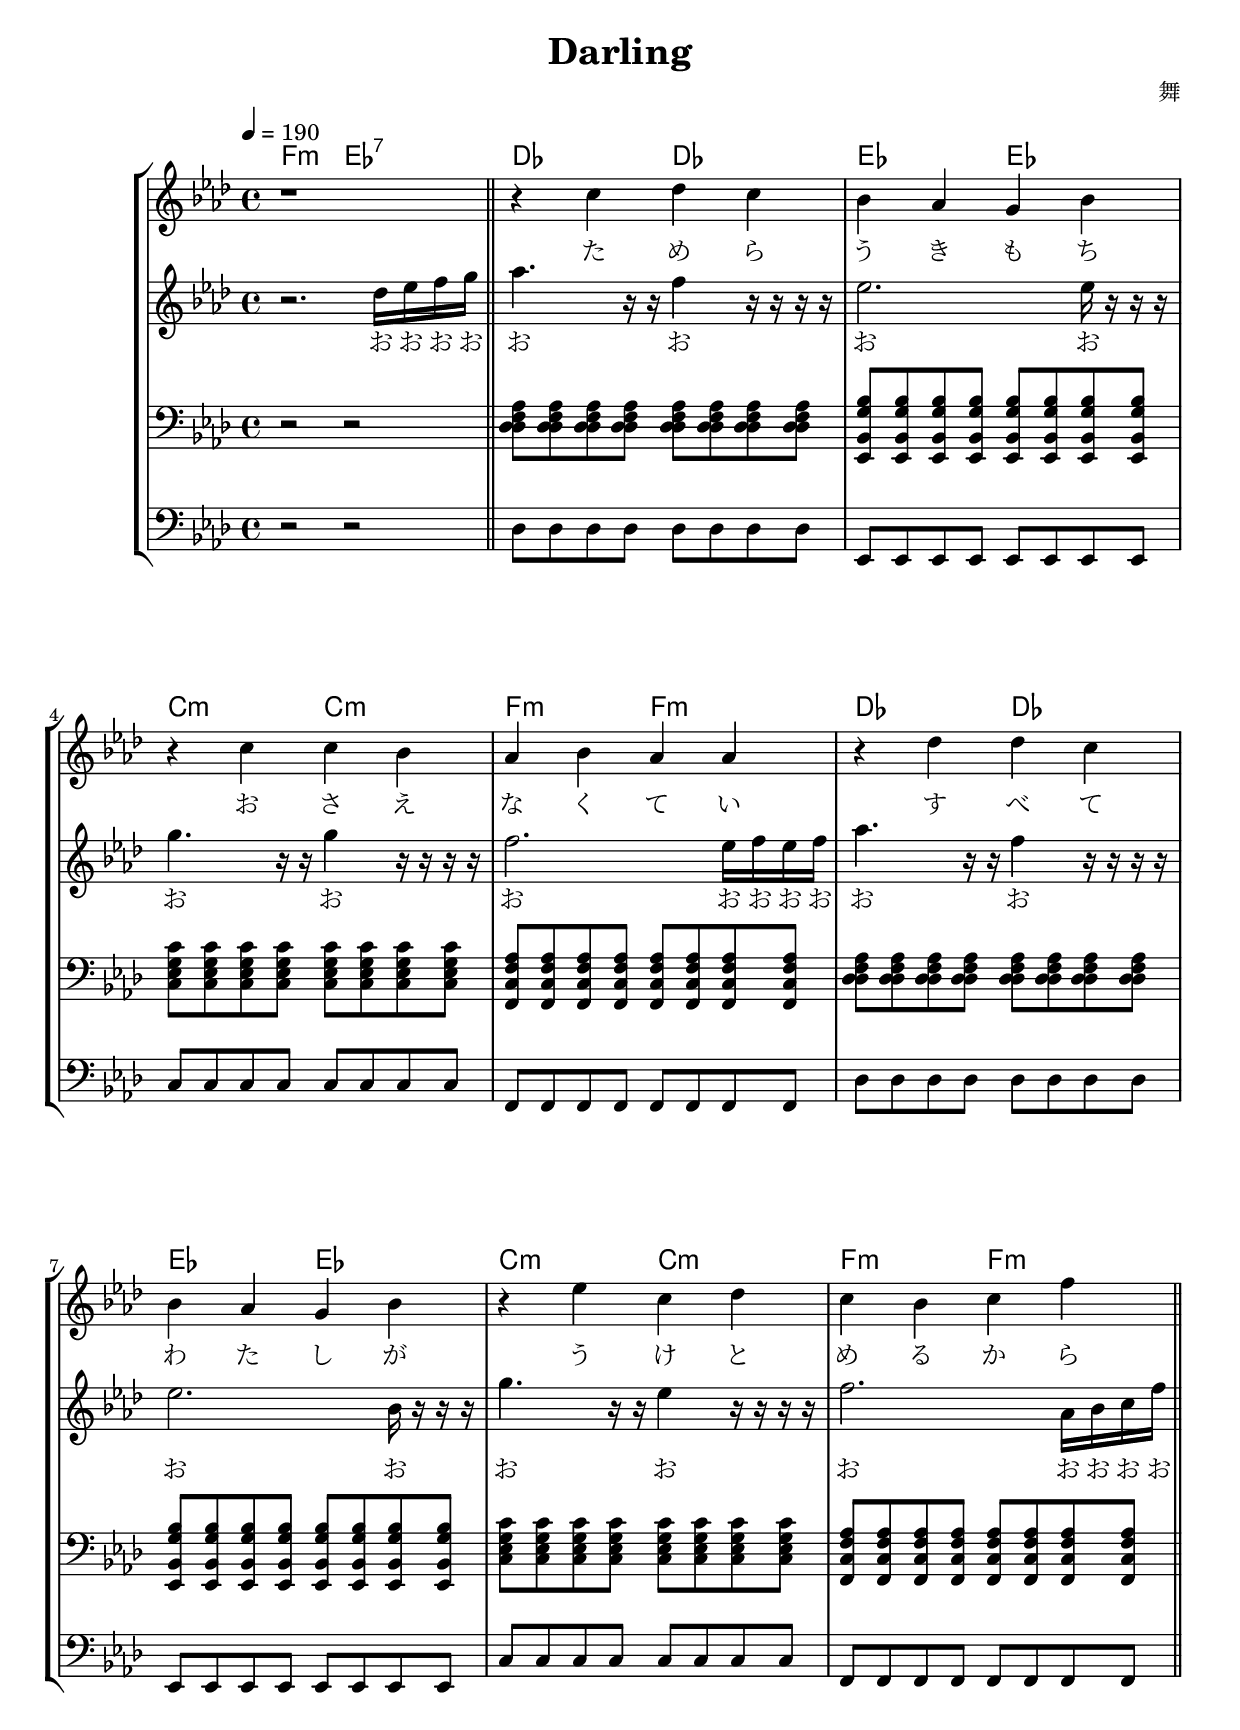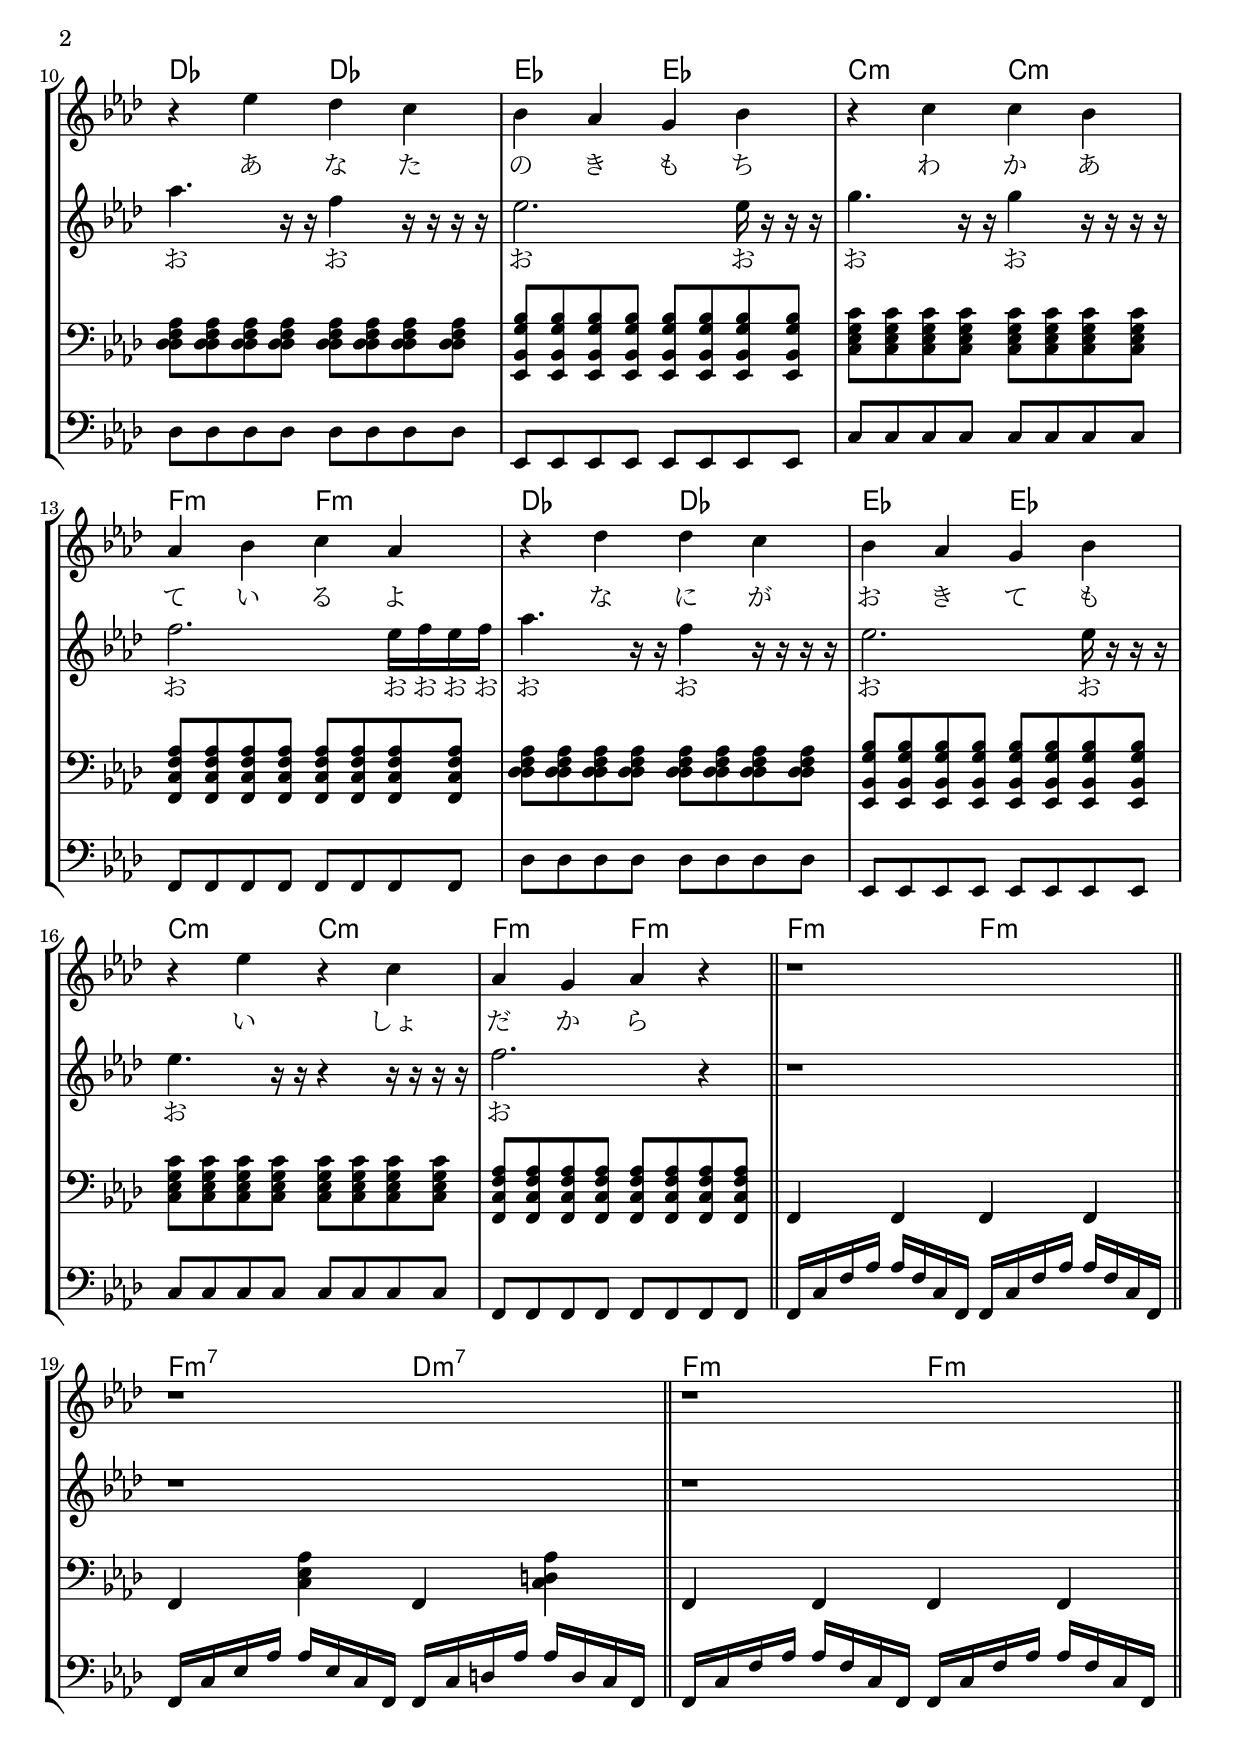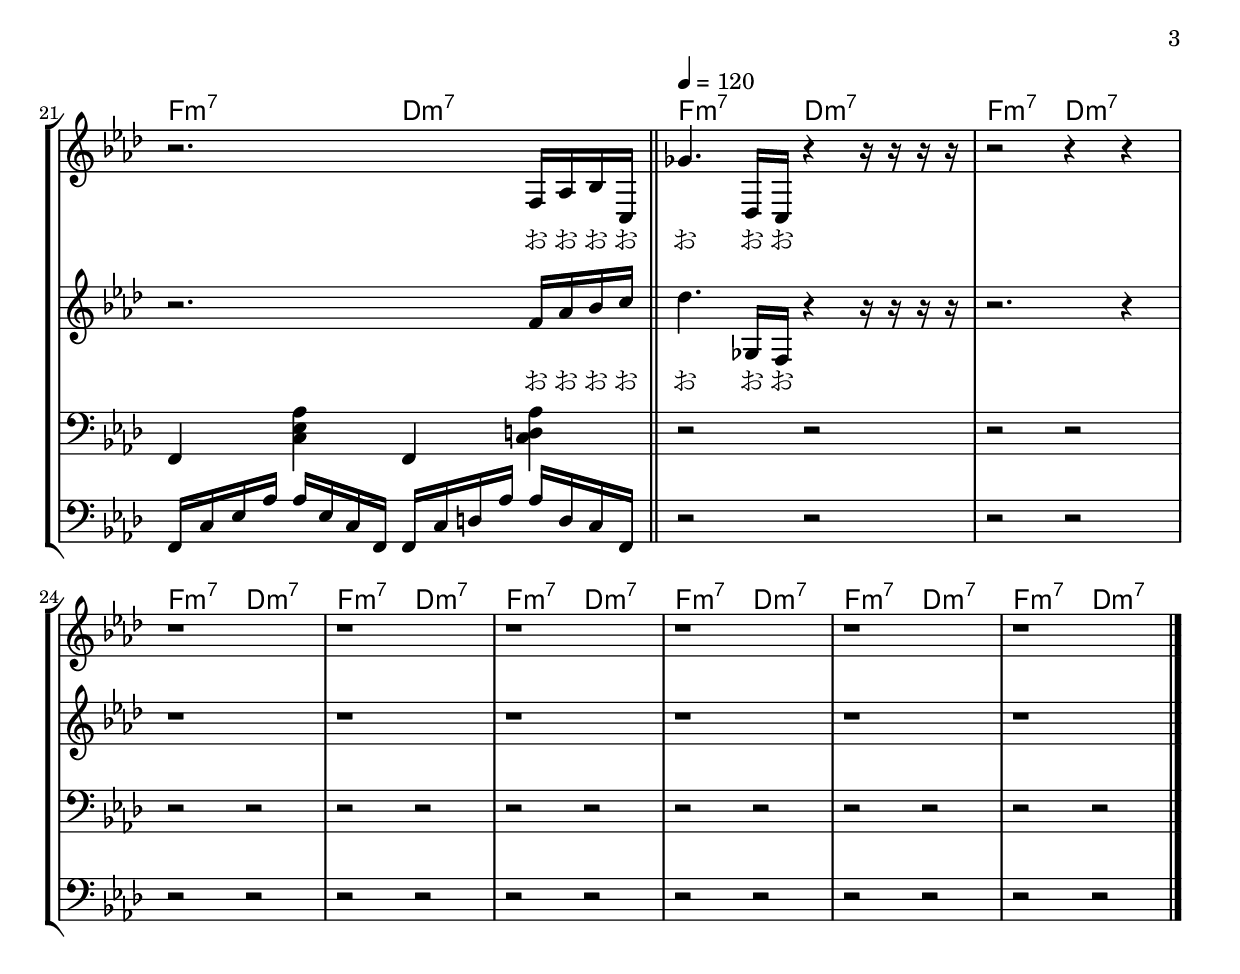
\version "2.12.1"

\header {
	title = \markup {Darling}
	composer = \markup \center-column {舞}
}

harmony = \chordmode {
	f2:m es:7 

	des des es es c:m c:m f:m f:m des des es es c:m c:m f:m f:m 

	des des es es c:m c:m f:m f:m des des es es c:m c:m f:m f:m 

	f:m f:m 

	f:min7 d:m7 

	f:m f:m 

	f:min7 d:m7 

	f:min7 d:m7 f:min7 d:m7 f:min7 d:m7 f:min7 d:m7 f:min7 d:m7 f:min7 d:m7 f:min7 d:m7 f:min7 d:m7 
}

melody = {
	\key as \major
	\tempo 4 = 190
	r1   
	\set Staff.midiInstrument = #"fss0.32"
	 r4  c''4  des''4  c''4 
	bes'4  as'4  g'4  bes'4 
	r4  c''4  c''4  bes'4 
	as'4  bes'4  as'4  as'4 
	r4  des''4  des''4  c''4 
	bes'4  as'4  g'4  bes'4 
	r4  es''4  c''4  des''4 
	c''4  bes'4  c''4  f''4
	\set Staff.midiInstrument = #"fss0.32"
	 r4  es''4  des''4  c''4 
	bes'4  as'4  g'4  bes'4 
	r4  c''4  c''4  bes'4 
	as'4  bes'4  c''4  as'4 
	r4  des''4  des''4  c''4 
	bes'4  as'4  g'4  bes'4 
	r4  es''4  r4  c''4 
	as'4  g'4  as'4  r4
	r1   
	r1   
	r1   
	r2. 
	\set Staff.midiInstrument = #"Lead 8 (bass+lead)"
	f16  as16  bes16  c16 
		\tempo 4 = 120
ges'4.  des16  c16  r4  r16  r16  r16  r16 
	r2  r4  	r4 r1 r1 r1 r1 r1 r1 	\bar "|."
}

words = \lyricmode {
	
	た  め  ら  う  き  も  ち  お  さ  え  な  く  て  い  す  べ  て  わ  た  し  が  う  け  と  め  る  か  ら  
	あ  な  た  の  き  も  ち  わ  か  あ  て  い  る  よ  な  に  が  お  き  て  も  い  しょ  だ  か  ら  
	
	
	
	
	お  お  お  お  お  お  お  
}

secondmelody = {
	\key as \major
	\tempo 4 = 190
	r2. 
	\set Staff.midiInstrument = #"Pad 1 (new age)"
	des''16  es''16  f''16  g''16 
	as''4.  r16  r16  f''4  r16  r16  r16  r16 
	es''2.  es''16  r16  r16  r16 
	g''4.  r16  r16  g''4  r16  r16  r16  r16 
	f''2.  es''16  f''16  es''16  f''16 
	as''4.  r16  r16  f''4  r16  r16  r16  r16 
	es''2.  bes'16  r16  r16  r16 
	g''4.  r16  r16  es''4  r16  r16  r16  r16 
	f''2.  	\set Staff.midiInstrument = #"Pad 1 (new age)"
	as'16  bes'16  c''16  f''16 
	as''4.  r16  r16  f''4  r16  r16  r16  r16 
	es''2.  es''16  r16  r16  r16 
	g''4.  r16  r16  g''4  r16  r16  r16  r16 
	f''2.  es''16  f''16  es''16  f''16 
	as''4.  r16  r16  f''4  r16  r16  r16  r16 
	es''2.  es''16  r16  r16  r16 
	es''4.  r16  r16  r4  r16  r16  r16  r16 
	f''2.  	r4 	r1   
	r1   
	r1   
	r2. 
	\set Staff.midiInstrument = #"FX 8 (sci-fi)"
	f'16  as'16  bes'16  c''16 
		\tempo 4 = 120
des''4.  ges16  f16  r4  r16  r16  r16  r16 
	r2.  	r4 r1 r1 r1 r1 r1 r1 	\bar "|."
}

secondwords = \lyricmode {
	
	お  お  お  お  お  お  お  お  お  お  お  お  お  お  お  お  お  お  お  お  お  お  
	お  お  お  お  お  お  お  お  お  お  お  お  お  お  お  お  お  お  お  お  お  
	
	
	
	
	お  お  お  お  お  お  お  
}

tempochange = {
	\tempo 4 = 190
	r1 \bar "||"
	\tempo 4 = 190
	r1 | r1 | r1 | r1 | r1 | r1 | r1 | r1 \bar "||"
	\tempo 4 = 190
	r1 | r1 | r1 | r1 | r1 | r1 | r1 | r1 \bar "||"
	\tempo 4 = 190
	r1 \bar "||"
	\tempo 4 = 190
	r1 \bar "||"
	\tempo 4 = 190
	r1 \bar "||"
	\tempo 4 = 190
	r1 \bar "||"
	\tempo 4 = 120
	r1 | r1 | r1 | r1 | r1 | r1 | r1 | r1 \bar "|."
}

mainacc = {
	\clef bass
	\set Staff.midiInstrument = #"FX 6 (goblins)"
	\key as \major
	\tempo 4 = 190
	r2
	r2
	\bar "||"

	\set Staff.midiInstrument = #"Lead 8 (bass+lead)"
	<des des f as>8 <des des f as>8 <des des f as>8 <des des f as>8
	<des des f as>8 <des des f as>8 <des des f as>8 <des des f as>8
	<es, bes, g bes>8 <es, bes, g bes>8 <es, bes, g bes>8 <es, bes, g bes>8
	<es, bes, g bes>8 <es, bes, g bes>8 <es, bes, g bes>8 <es, bes, g bes>8
	<c es g c'>8 <c es g c'>8 <c es g c'>8 <c es g c'>8
	<c es g c'>8 <c es g c'>8 <c es g c'>8 <c es g c'>8
	<f, c f as>8 <f, c f as>8 <f, c f as>8 <f, c f as>8
	<f, c f as>8 <f, c f as>8 <f, c f as>8 <f, c f as>8
	<des des f as>8 <des des f as>8 <des des f as>8 <des des f as>8
	<des des f as>8 <des des f as>8 <des des f as>8 <des des f as>8
	<es, bes, g bes>8 <es, bes, g bes>8 <es, bes, g bes>8 <es, bes, g bes>8
	<es, bes, g bes>8 <es, bes, g bes>8 <es, bes, g bes>8 <es, bes, g bes>8
	<c es g c'>8 <c es g c'>8 <c es g c'>8 <c es g c'>8
	<c es g c'>8 <c es g c'>8 <c es g c'>8 <c es g c'>8
	<f, c f as>8 <f, c f as>8 <f, c f as>8 <f, c f as>8
	<f, c f as>8 <f, c f as>8 <f, c f as>8 <f, c f as>8
	\bar "||"

	\set Staff.midiInstrument = #"Lead 8 (bass+lead)"
	<des des f as>8 <des des f as>8 <des des f as>8 <des des f as>8
	<des des f as>8 <des des f as>8 <des des f as>8 <des des f as>8
	<es, bes, g bes>8 <es, bes, g bes>8 <es, bes, g bes>8 <es, bes, g bes>8
	<es, bes, g bes>8 <es, bes, g bes>8 <es, bes, g bes>8 <es, bes, g bes>8
	<c es g c'>8 <c es g c'>8 <c es g c'>8 <c es g c'>8
	<c es g c'>8 <c es g c'>8 <c es g c'>8 <c es g c'>8
	<f, c f as>8 <f, c f as>8 <f, c f as>8 <f, c f as>8
	<f, c f as>8 <f, c f as>8 <f, c f as>8 <f, c f as>8
	<des des f as>8 <des des f as>8 <des des f as>8 <des des f as>8
	<des des f as>8 <des des f as>8 <des des f as>8 <des des f as>8
	<es, bes, g bes>8 <es, bes, g bes>8 <es, bes, g bes>8 <es, bes, g bes>8
	<es, bes, g bes>8 <es, bes, g bes>8 <es, bes, g bes>8 <es, bes, g bes>8
	<c es g c'>8 <c es g c'>8 <c es g c'>8 <c es g c'>8
	<c es g c'>8 <c es g c'>8 <c es g c'>8 <c es g c'>8
	<f, c f as>8 <f, c f as>8 <f, c f as>8 <f, c f as>8
	<f, c f as>8 <f, c f as>8 <f, c f as>8 <f, c f as>8
	\bar "||"

	\set Staff.midiInstrument = #"Lead 8 (bass+lead)"
	f,4 f,4
	f,4 f,4
	\bar "||"

	\set Staff.midiInstrument = #"FX 2 (soundtrack)"
	f,4 <c es as>4
	f,4 <c d as>4
	\bar "||"

	\set Staff.midiInstrument = #"Lead 8 (bass+lead)"
	f,4 f,4
	f,4 f,4
	\bar "||"

	\set Staff.midiInstrument = #"FX 2 (soundtrack)"
	f,4 <c es as>4
	f,4 <c d as>4
	\bar "||"

	\set Staff.midiInstrument = #"Pad 1 (new age)"
	\tempo 4 = 120
	r2
	r2
	r2
	r2
	r2
	r2
	r2
	r2
	r2
	r2
	r2
	r2
	r2
	r2
	r2
	r2
	\bar "|."
}

subacc = {
	\clef bass
	\set Staff.midiInstrument = #"English Horn"
	\key as \major
	\tempo 4 = 190
	r2
	r2
	\bar "||"

	\set Staff.midiInstrument = #"Pizzicato Strings"
	des8 des8 des8 des8
	des8 des8 des8 des8
	es,8 es,8 es,8 es,8
	es,8 es,8 es,8 es,8
	c8 c8 c8 c8
	c8 c8 c8 c8
	f,8 f,8 f,8 f,8
	f,8 f,8 f,8 f,8
	des8 des8 des8 des8
	des8 des8 des8 des8
	es,8 es,8 es,8 es,8
	es,8 es,8 es,8 es,8
	c8 c8 c8 c8
	c8 c8 c8 c8
	f,8 f,8 f,8 f,8
	f,8 f,8 f,8 f,8
	\bar "||"

	\set Staff.midiInstrument = #"Pizzicato Strings"
	des8 des8 des8 des8
	des8 des8 des8 des8
	es,8 es,8 es,8 es,8
	es,8 es,8 es,8 es,8
	c8 c8 c8 c8
	c8 c8 c8 c8
	f,8 f,8 f,8 f,8
	f,8 f,8 f,8 f,8
	des8 des8 des8 des8
	des8 des8 des8 des8
	es,8 es,8 es,8 es,8
	es,8 es,8 es,8 es,8
	c8 c8 c8 c8
	c8 c8 c8 c8
	f,8 f,8 f,8 f,8
	f,8 f,8 f,8 f,8
	\bar "||"

	\set Staff.midiInstrument = #"Brass Section"
	f,16 c f as as f c f,
	f,16 c f as as f c f,
	\bar "||"

	\set Staff.midiInstrument = #"Lead 8 (bass+lead)"
	f,16 c es as as es c f,
	f,16 c d as as d c f,
	\bar "||"

	\set Staff.midiInstrument = #"Brass Section"
	f,16 c f as as f c f,
	f,16 c f as as f c f,
	\bar "||"

	\set Staff.midiInstrument = #"Lead 8 (bass+lead)"
	f,16 c es as as es c f,
	f,16 c d as as d c f,
	\bar "||"

	\set Staff.midiInstrument = #"Brass Section"
	\tempo 4 = 120
	r2
	r2
	r2
	r2
	r2
	r2
	r2
	r2
	r2
	r2
	r2
	r2
	r2
	r2
	r2
	r2
	\bar "|."
}

percA = {
	\drummode {
	hh4 hh4 hh2  \bar "||"
	r8 cymr8 cymr8 cymr8 cymr8 cymr8 cymr8 cymr8  |cymr8 cymr8 cymr8 cymr8 cymr8 cymr8 cymr8 cymr8  |cymr8 cymr8 cymr8 cymr8 cymr8 cymr8 cymr8 cymr8  |cymr8 cymr8 cymr8 cymr8 cymr8 cymr8 cymr8 cymr8  |r8 cymr8 cymr8 cymr8 cymr8 cymr8 cymr8 cymr8  |cymr8 cymr8 cymr8 cymr8 cymr8 cymr8 cymr8 cymr8  |cymr8 cymr8 cymr8 cymr8 cymr8 cymr8 cymr8 cymr8  |cymr8 cymr8 cymr4 cymr8 cymr4.  \bar "||"
	r4 hh4 hh4 hh4  |hh4 hh4 hh4 hh4  |hh4 hh4 hh4 hh4  |hh4 hh4 hh4 hh4  |r4 hh4 hh4 hh4  |hh4 hh4 hh4 hh4  |hh4 hh4 hh4 hh4  |r1  \bar "||"
	cymr8 cymr16 cymr16 cymr8 cymr16 cymr16 cymr8 cymr16 cymr16 cymr8 cymr8  \bar "||"
	r8 sn8 sn4 sn8 sn8 sn16 sn8 sn16  \bar "||"
	cymr8 cymr16 cymr16 cymr8 cymr16 cymr16 cymr8 cymr16 cymr16 cymr8 cymr8  \bar "||"
	r8 sn8 sn4 sn8 sn8 sn16 sn8 sn16  \bar "||"
	r1 |r1 |r1 |r1 |r1 |r1 |r1 |r1 \bar "|."
	}
}

percB = {
	\drummode {
	r4 sn4 r16 sn16 sn16 sn16 sn16 sn16 sn16 sn16  \bar "||"
	r4 sn8 sn4. sn4  |r4 sn8 sn4. sn4  |r4 sn8 sn4. sn4  |r4 sn8 sn4. sn4  |r4 sn8 sn4. sn4  |r4 sn8 sn4. sn4  |r4 sn8 sn4. sn4  |r8 sn8 sn4 sn8 sn8 sn16 sn16 sn16 sn16  \bar "||"
	r4 sn8 sn4. sn4  |r4 sn8 sn4. sn4  |r4 sn8 sn4. sn4  |r4 sn8 sn4. sn4  |r4 sn8 sn4. sn4  |r4 sn8 sn4. sn4  |r4 sn8 sn4. sn4  |sn16 sn16 sn16 sn16 sn16 sn16 sn16 sn16 sn16 sn16 sn16 sn16 sn16 sn16 sn16 sn16  \bar "||"
	r4 sn2 sn8 sn16 sn16  \bar "||"
	r1  \bar "||"
	r4 sn2 sn8 sn16 sn16  \bar "||"
	r1  \bar "||"
	r1 |r1 |r1 |r1 |r1 |r1 |r1 |r1 \bar "|."
	}
}

percC = {
	\drummode {
	bd8 bd8 bd8 bd8 bd8 bd8 bd8 bd8  \bar "||"
	bd4 bd4 bd4 bd4  |bd4 bd4 bd8 bd8 bd4  |bd4 bd4 bd4 bd4  |bd4 bd4 bd8 bd8 bd4  |bd4 bd4 bd4 bd4  |bd4 bd4 bd8 bd8 bd4  |bd4 bd4 bd4 bd4  |bd4. bd8 bd4 bd8 bd8  \bar "||"
	bd4 bd4 bd4 bd4  |bd4 bd4 bd4 bd8 bd8  |bd4 bd4 bd4 bd4  |bd4 bd4 bd4 bd8 bd8  |bd4 bd4 bd4 bd4  |bd4 bd4 bd4 bd8 bd8  |bd4 bd4 bd4 bd4  |bd4 bd4 bd8 bd8 bd8 bd8  \bar "||"
	bd8. bd16 bd8. bd16 bd8. bd16 bd8. bd16  \bar "||"
	toml8 toml8 toml8 toml8 toml8 toml8 toml8 toml8  \bar "||"
	bd8. bd16 bd8. bd16 bd8. bd16 bd8. bd16  \bar "||"
	toml8 toml8 toml8 toml8 toml8 toml8 toml8 toml8  \bar "||"
	r1 |r1 |r1 |r1 |r1 |r1 |r1 |r1 \bar "|."
	}
}

percD = {
	\drummode {
	r8 hho4 hho2 r8  \bar "||"
	cymc1  |r1 |r1 |r1 |cymc1  |r1 |r1 |r1 \bar "||"
	r8 hhp4 hhp4 hhp4 hhp8  |r8 hhp4 hhp4 hhp4 hhp8  |r8 hhp4 hhp4 hhp4 hhp8  |r8 hhp4 hhp4 hhp4 hhp8  |r8 hhp4 hhp4 hhp4 hhp8  |r8 hhp4 hhp4 hhp4 hhp8  |r8 hhp4 hhp4 hhp4 hhp8  |r8 hhp4 hhp4 hhp4 hhp8  \bar "||"
	r4. tommh2 r8  \bar "||"
	r4. r16 tomfh2 r16  \bar "||"
	r4. tommh2 r8  \bar "||"
	r4. r16 tomfh2 r16  \bar "||"
	r1 |r1 |r1 |r1 |r1 |r1 |r1 |r1 \bar "|."
	}
}

percE = {
	\drummode {
	cymc4 cymc4 cymc4 cymc4  \bar "||"
	r1 |r1 |r1 |r1 |r1 |r1 |r1 |r4 r16 hhp8 hhp2 r16  \bar "||"
	cymc1  |r1 |r1 |r1 |cymc1  |r1 |r1 |r1 \bar "||"
	r2 r16 toml4. r16  \bar "||"
	bd4. bd8 bd4 r16 bd8.  \bar "||"
	r2 r16 toml4. r16  \bar "||"
	bd4. bd8 bd4 r16 bd8.  \bar "||"
	r1 |r1 |r1 |r1 |r1 |r1 |r1 |r1 \bar "|."
	}
}

percF = {
	\drummode {
	r8 tommh2 tommh8. tommh16 tommh8  \bar "||"
	r1 |r1 |r1 |r1 |r1 |r1 |r1 |r4. hh2 r8  \bar "||"
	r1 | r1 | r1 | r1 | r1 | r1 | r1 | r1 \bar "||"
	cymc1  \bar "||"
	cymc1  \bar "||"
	cymc1  \bar "||"
	cymc1  \bar "||"
	r1 | r1 | r1 | r1 | r1 | r1 | r1 | r1 \bar "|."
	}
}

percG = {
	\drummode {
	r4. toml16 toml2 toml16  \bar "||"
	r1 | r1 | r1 | r1 | r1 | r1 | r1 | r1 \bar "||"
	r1 | r1 | r1 | r1 | r1 | r1 | r1 | r1 \bar "||"
	r1 \bar "||"
	r1 \bar "||"
	r1 \bar "||"
	r1 \bar "||"
	r1 | r1 | r1 | r1 | r1 | r1 | r1 | r1 \bar "|."
	}
}

\score {
	<<
		\new StaffGroup <<
			\new ChordNames {\harmony}
			\new Voice = "melody" {\melody}
			\new Lyrics \lyricsto "melody" \words
			\new Voice = "secondmelody" {\secondmelody}
			\new Lyrics \lyricsto "secondmelody" \secondwords
			\new Staff = "mainacc" {\mainacc}
			\new Staff = "subacc" {\subacc}
		>>
	>>
	\layout { }
}
